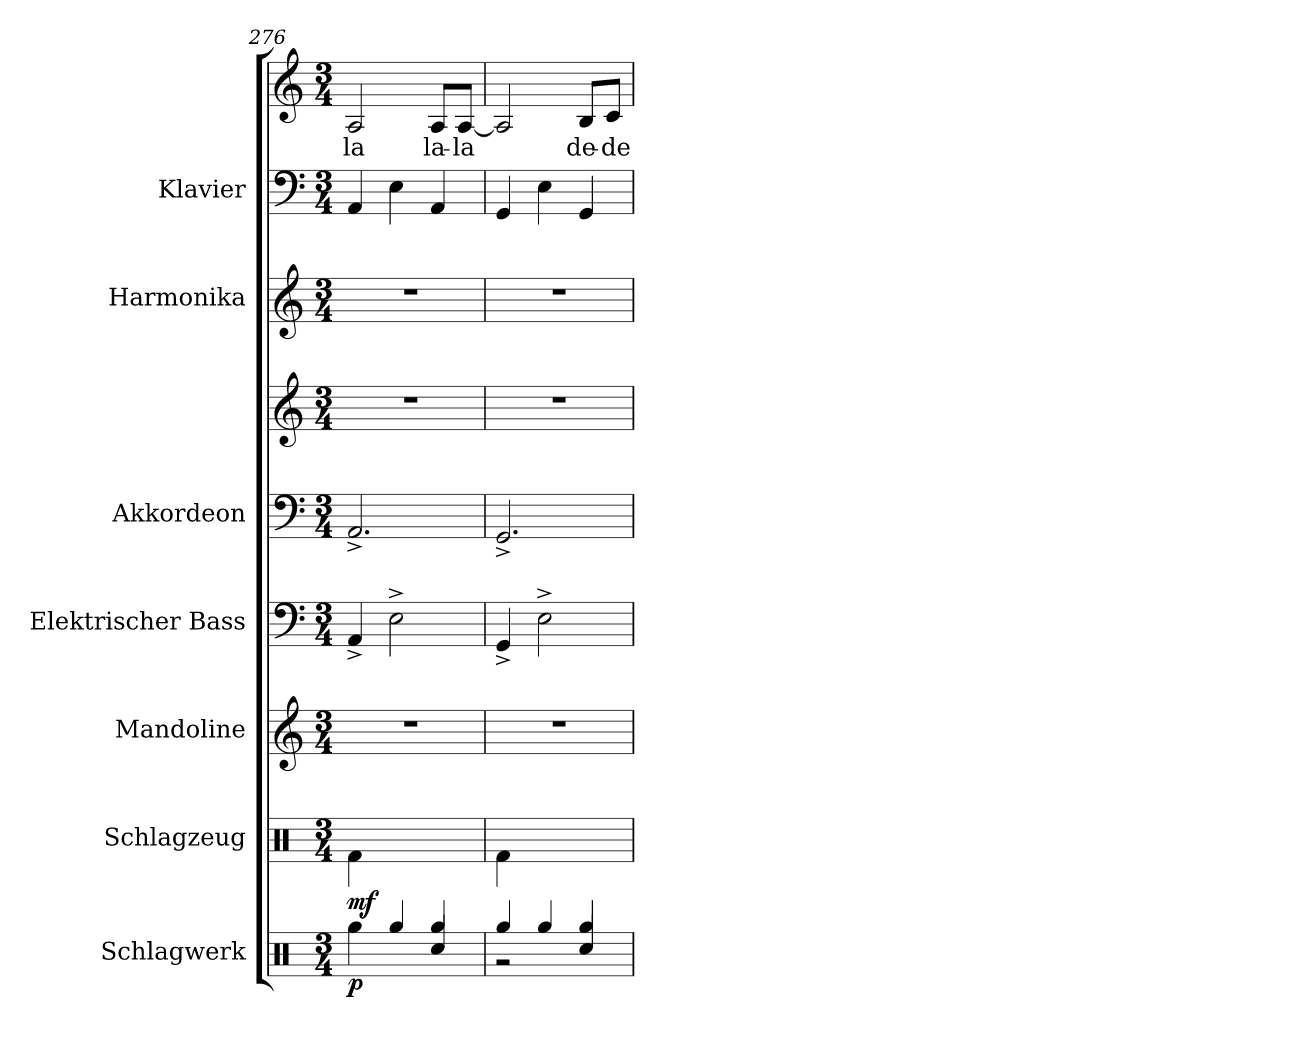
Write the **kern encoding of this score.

**kern	**dynam	**kern	**dynam	**kern	**kern	**kern	**kern	**kern	**kern	**kern	**text
*part7	*part7	*part6	*part6	*part5	*part4	*part3	*part3	*part2	*part1	*part1	*part1
*staff9	*staff9	*staff8	*staff8	*staff7	*staff6	*staff5	*staff4	*staff3	*staff2	*staff1	*staff1
*I"Schlagwerk	*	*I"Schlagzeug	*	*I"Mandoline	*I"Elektrischer Bass	*I"Akkordeon	*	*I"Harmonika	*I"Klavier	*	*
*I'Schlw.	*	*I'Schlgz.	*	*I'Mand.	*I'E-B.	*I'Akk.	*	*	*I'Klav.	*	*
!!LO:PB:g=z
*clefX	*	*clefX	*	*clefG2	*clefF4	*clefF4	*clefG2	*clefG2	*clefF4	*clefG2	*
*	*	*	*	*	*ITrd7c12	*	*	*	*	*	*
*k[]	*	*k[]	*	*k[]	*k[]	*k[]	*k[]	*k[]	*k[]	*k[]	*
*M3/4	*	*M3/4	*	*M3/4	*M3/4	*M3/4	*M3/4	*M3/4	*M3/4	*M3/4	*
=276	=276	=276	=276	=276	=276	=276	=276	=276	=276	=276	=276
*^	*	*^	*	*	*	*	*	*	*	*	*
!	!	!LO:DY:b	!	!	!LO:DY:b	!	!	!	!	!	!	!	!LO:LY:b
4Rgg\	2ryy	p	2.ryy	4Rf\	mf	2.r	4AAA^/	2.AA^/	2.r	2.r	4AA/	2A/	la
4Rgg/	.	.	.	2ryy	.	.	2EE^\	.	.	.	4E\	.	.
!	!	!	!	!	!	!	!	!	!	!	!	!	!LO:LY:b
4Rgg/	4Rcc/	.	.	.	.	.	.	.	.	.	4AA/	8A/L	la-
!	!	!	!	!	!	!	!	!	!	!	!	!	!LO:LY:b
.	.	.	.	.	.	.	.	.	.	.	.	[8A/J	-la
=277	=277	=277	=277	=277	=277	=277	=277	=277	=277	=277	=277	=277	=277
4Rgg/	2r	.	2.ryy	4Rf\	.	2.r	4GGG^/	2.GG^/	2.r	2.r	4GG/	2A/]	.
4Rgg/	.	.	.	2ryy	.	.	2EE^\	.	.	.	4E\	.	.
!	!	!	!	!	!	!	!	!	!	!	!	!	!LO:LY:b
4Rgg/	4Rcc/	.	.	.	.	.	.	.	.	.	4GG/	8B/L	de-
!	!	!	!	!	!	!	!	!	!	!	!	!	!LO:LY:b
.	.	.	.	.	.	.	.	.	.	.	.	8c/J	-de
*v	*v	*	*	*	*	*	*	*	*	*	*	*	*
*	*	*v	*v	*	*	*	*	*	*	*	*	*
=	=	=	=	=	=	=	=	=	=	=	=
*-	*-	*-	*-	*-	*-	*-	*-	*-	*-	*-	*-
